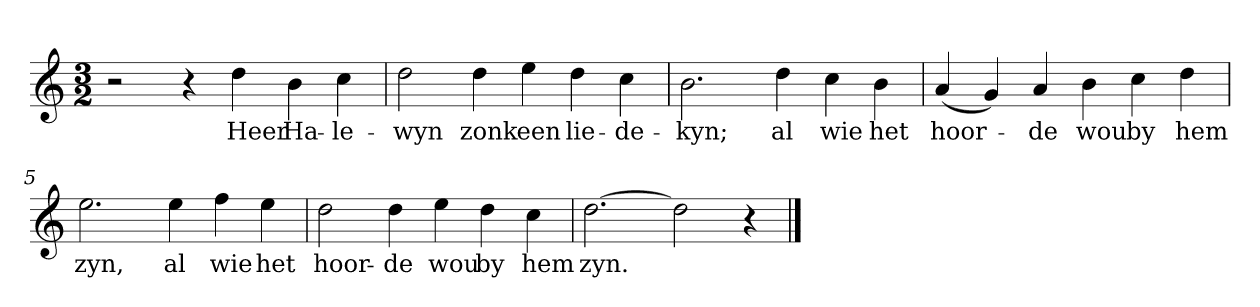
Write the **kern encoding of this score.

**kern	**text
*part1	*part1
*staff1	*staff1
*clefG2	*
*k[]	*
*D:dor	*
*M3/2	*
*MM120	*
=1	=1
2r	.
4r	.
4dd	Heer
4b	Ha-
4cc	-le-
=2	=2
2dd	-wyn
4dd	zonk
4ee	een
4dd	lie-
4cc	-de-
=3	=3
2.b	-kyn;
4dd	al
4cc	wie
4b	het
=4	=4
(4a	hoor-
4g)	.
4a	-de
4b	wou
4cc	by
4dd	hem
=5	=5
2.ee	zyn,
4ee	al
4ff	wie
4ee	het
=6	=6
2dd	hoor-
4dd	-de
4ee	wou
4dd	by
4cc	hem
=7	=7
[2.dd	zyn.
2dd]	.
4r	.
==	==
*-	*-
